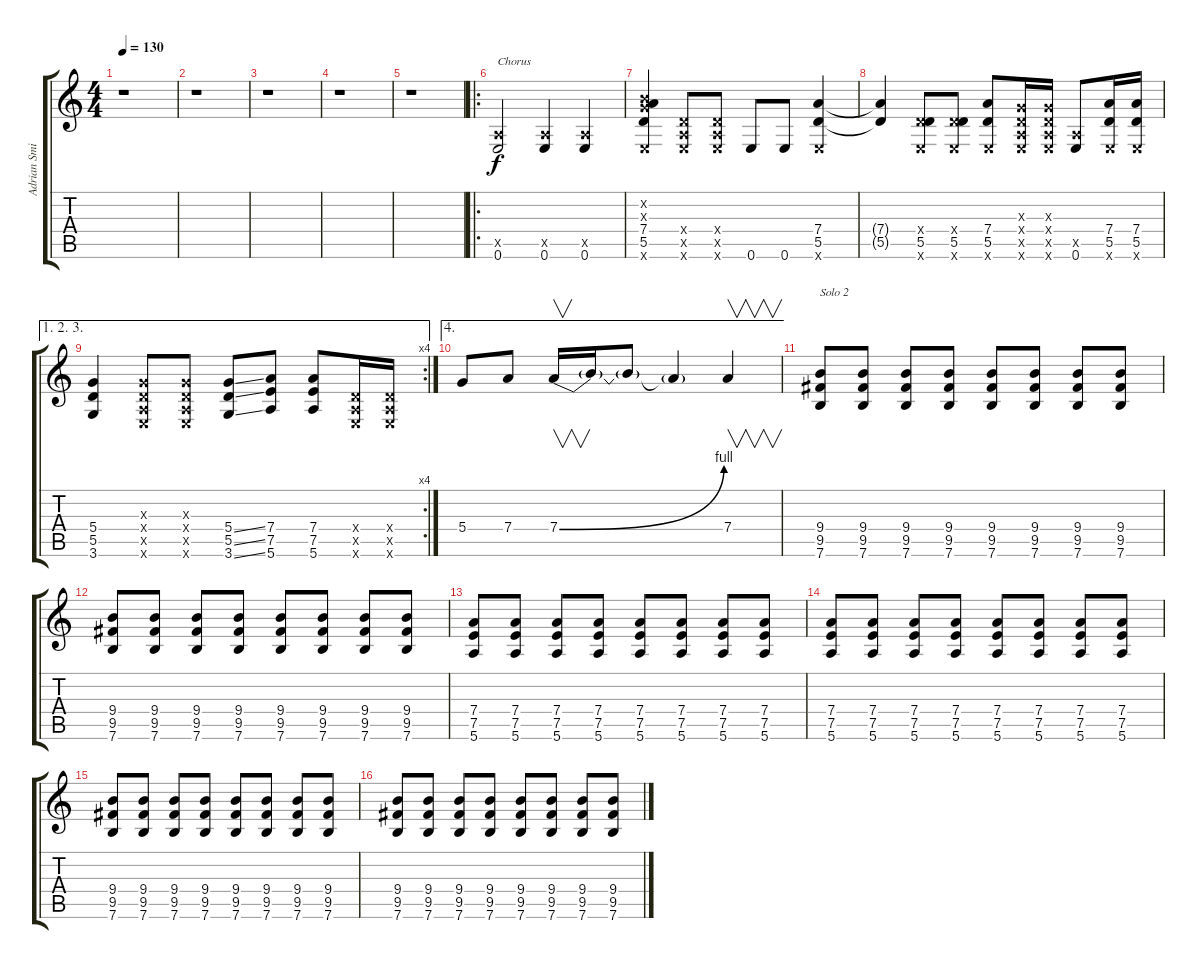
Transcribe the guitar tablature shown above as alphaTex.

\track ("Adrian Smith ( distortion )" "Adrian Smi") {instrument distortionguitar}
\staff {score tabs}
\tuning (E4 B3 G3 D3 A2 E2) {hide}
\ts (4 4)
\tempo 130
\clef g2
\ks c
r.1{dy f} |
r.1 |
r.1 |
r.1 |
r.1 |
\ro
(0.5{x} 0.6).2{txt "Chorus" volume 9} (0.5{x} 0.6).4 (0.5{x} 0.6).4 |
(0.2{x} 0.3{x} 7.4 5.5 0.6{x}).4 (0.4{x} 0.5{x} 0.6{x}).8 (0.4{x} 0.5{x} 0.6{x}).8 0.6.8 0.6.8 (7.4 5.5 0.6{x}).4 |
(7.4{t} 5.5{t}).4 (0.4{x} 5.5 0.6{x}).8 (0.4{x} 5.5 0.6{x}).8 (7.4 5.5 0.6{x}).8 (0.3{x} 0.4{x} 0.5{x} 0.6{x}).16 (0.3{x} 0.4{x} 0.5{x} 0.6{x}).16 (0.5{x} 0.6).8 (7.4 5.5 0.6{x}).16 (7.4 5.5 0.6{x}).16 |
\ae (1 2 3)
\rc 4
(5.4 5.5 3.6).4 (0.3{x} 0.4{x} 0.5{x} 0.6{x}).8 (0.3{x} 0.4{x} 0.5{x} 0.6{x}).8 (5.4{ss} 5.5{ss} 3.6{ss}).8 (7.4 7.5 5.6).8 (7.4 7.5 5.6).8 (0.4{x} 0.5{x} 0.6{x}).16 (0.4{x} 0.5{x} 0.6{x}).16 |
\ae 4
5.4.8{volume 9} 7.4.8 7.4{be (bend 0 0 60 4)}.16{v} 7.4{t}.16 7.4{t}.8 7.4{t}.4 7.4.4{v} |
(9.4 9.5 7.6).8{txt "Solo 2"} (9.4 9.5 7.6).8 (9.4 9.5 7.6).8 (9.4 9.5 7.6).8 (9.4 9.5 7.6).8 (9.4 9.5 7.6).8 (9.4 9.5 7.6).8 (9.4 9.5 7.6).8 |
(9.4 9.5 7.6).8 (9.4 9.5 7.6).8 (9.4 9.5 7.6).8 (9.4 9.5 7.6).8 (9.4 9.5 7.6).8 (9.4 9.5 7.6).8 (9.4 9.5 7.6).8 (9.4 9.5 7.6).8 |
(7.4 7.5 5.6).8 (7.4 7.5 5.6).8 (7.4 7.5 5.6).8 (7.4 7.5 5.6).8 (7.4 7.5 5.6).8 (7.4 7.5 5.6).8 (7.4 7.5 5.6).8 (7.4 7.5 5.6).8 |
(7.4 7.5 5.6).8 (7.4 7.5 5.6).8 (7.4 7.5 5.6).8 (7.4 7.5 5.6).8 (7.4 7.5 5.6).8 (7.4 7.5 5.6).8 (7.4 7.5 5.6).8 (7.4 7.5 5.6).8 |
(9.4 9.5 7.6).8 (9.4 9.5 7.6).8 (9.4 9.5 7.6).8 (9.4 9.5 7.6).8 (9.4 9.5 7.6).8 (9.4 9.5 7.6).8 (9.4 9.5 7.6).8 (9.4 9.5 7.6).8 |
(9.4 9.5 7.6).8 (9.4 9.5 7.6).8 (9.4 9.5 7.6).8 (9.4 9.5 7.6).8 (9.4 9.5 7.6).8 (9.4 9.5 7.6).8 (9.4 9.5 7.6).8 (9.4 9.5 7.6).8
